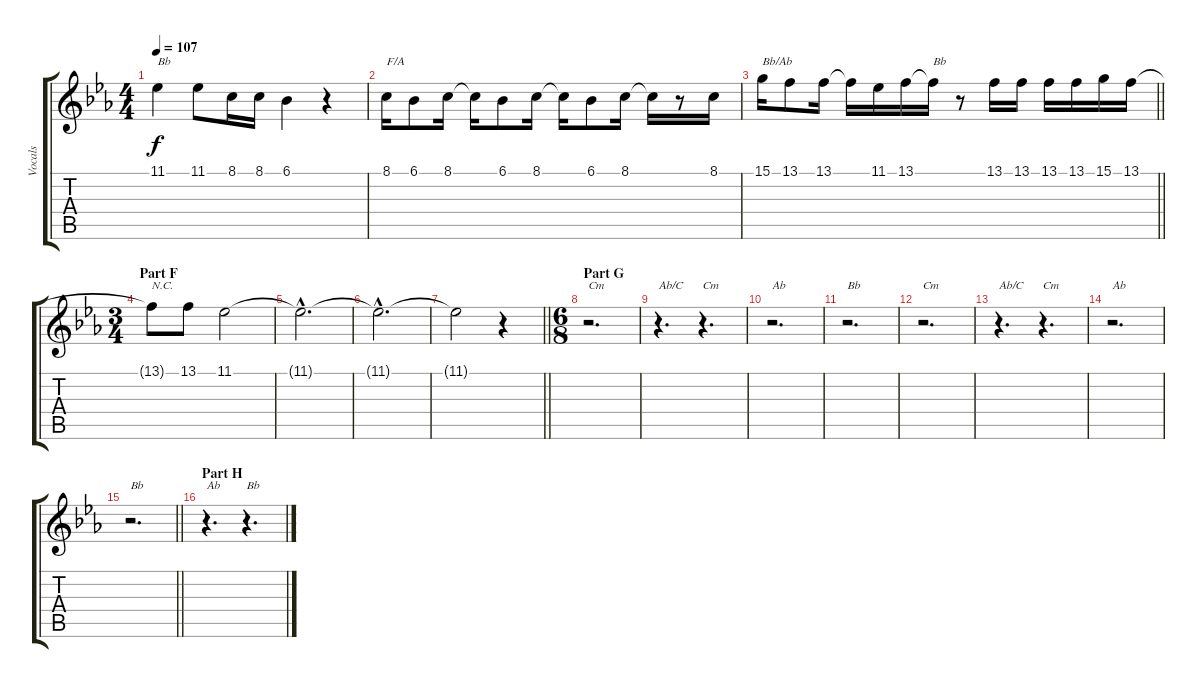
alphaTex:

\track ("Vocals" "Vocals") {instrument trumpet}
\staff {score tabs}
\tuning (E4 B3 G3 D3 A2 E2) {hide}
\ts (4 4)
\tempo 107
\clef g2
\ks eb
11.1.4{txt "Bb" dy f} 11.1.8 8.1.16 8.1.16 6.1.4 r.4 |
8.1.16{txt "F/A"} 6.1.8 8.1.16 8.1{t}.16 6.1.8 8.1.16 8.1{t}.16 6.1.8 8.1.16 8.1{t}.16 r.8 8.1.16 |
\barLineRight lightlight
15.1.16{txt "Bb/Ab"} 13.1.8 13.1.16 13.1{t}.16 11.1.16 13.1.16 13.1{t}.16{txt "Bb"} r.8 13.1.16 13.1.16 13.1.16 13.1.16 15.1.16 13.1.16 |
\ts (3 4)
\section ("" "Part F")
13.1{t}.8{txt "N.C."} 13.1.8 11.1.2 |
11.1{hac t}.2{d} |
11.1{hac t}.2{d} |
\barLineRight lightlight
11.1{t}.2 r.4 |
\ts (6 8)
\section ("" "Part G")
r.2{d txt "Cm"} |
r.4{d txt "Ab/C"} r.4{d txt "Cm"} |
r.2{d txt "Ab"} |
r.2{d txt "Bb"} |
r.2{d txt "Cm"} |
r.4{d txt "Ab/C"} r.4{d txt "Cm"} |
r.2{d txt "Ab"} |
\barLineRight lightlight
r.2{d txt "Bb"} |
\section ("" "Part H")
r.4{d txt "Ab"} r.4{d txt "Bb"}
